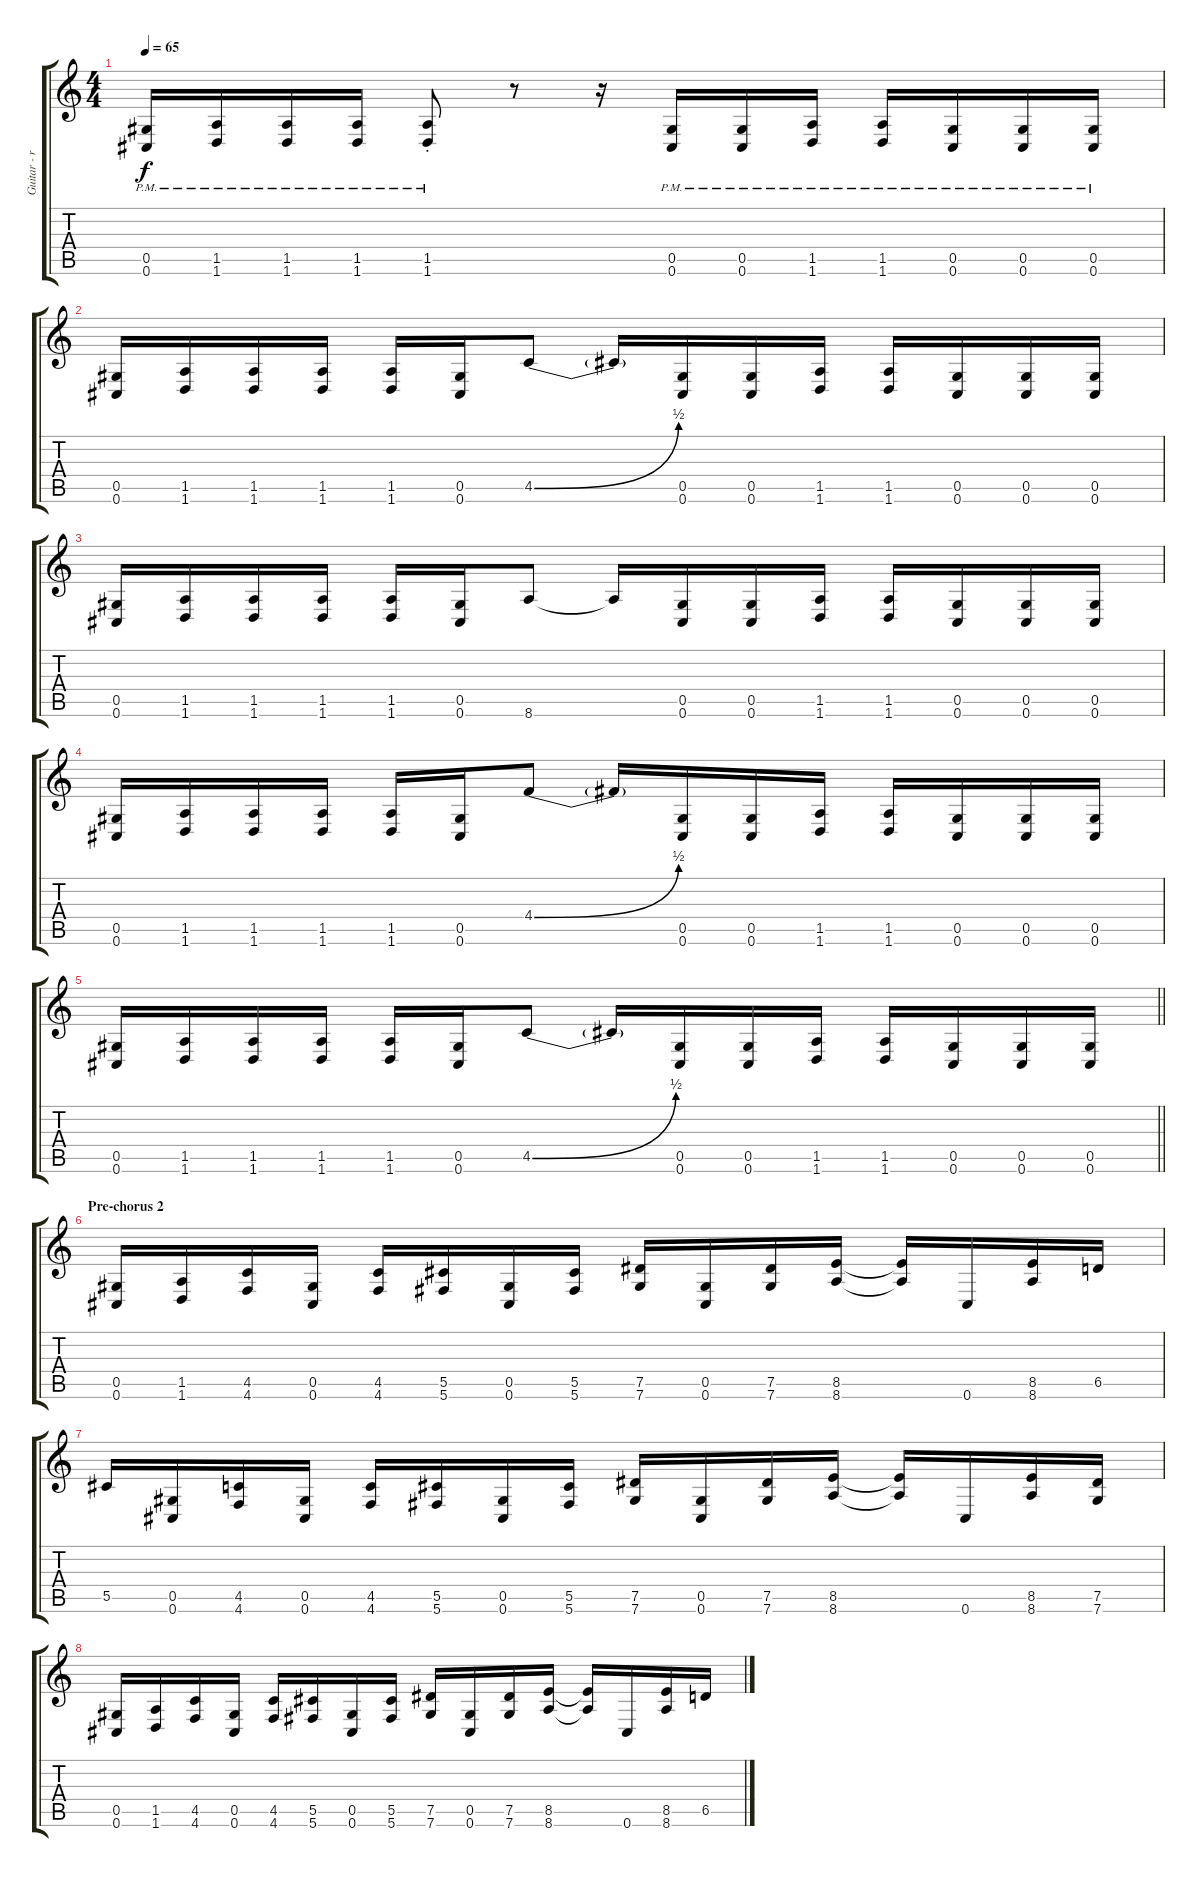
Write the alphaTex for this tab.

\track ("Guitar - right" "Guitar - r") {instrument distortionguitar}
\staff {score tabs}
\tuning (Eb4 Bb3 Gb3 Db3 Ab2 Db2) {hide}
\ts (4 4)
\tempo 65
\clef g2
\ks c
(0.5{pm} 0.6{pm}).16{dy f} (1.5{pm} 1.6{pm}).16 (1.5{pm} 1.6{pm}).16 (1.5{pm} 1.6{pm}).16 (1.5{pm st} 1.6{pm st}).8 r.8 r.16 (0.5{pm} 0.6{pm}).16 (0.5{pm} 0.6{pm}).16 (1.5{pm} 1.6{pm}).16 (1.5{pm} 1.6{pm}).16 (0.5{pm} 0.6{pm}).16 (0.5{pm} 0.6{pm}).16 (0.5{pm} 0.6{pm}).16 |
(0.5 0.6).16 (1.5 1.6).16 (1.5 1.6).16 (1.5 1.6).16 (1.5 1.6).16 (0.5 0.6).16 4.5{be (bend 0 0 60 2)}.8 4.5{t}.16 (0.5 0.6).16 (0.5 0.6).16 (1.5 1.6).16 (1.5 1.6).16 (0.5 0.6).16 (0.5 0.6).16 (0.5 0.6).16 |
(0.5 0.6).16 (1.5 1.6).16 (1.5 1.6).16 (1.5 1.6).16 (1.5 1.6).16 (0.5 0.6).16 8.6.8 8.6{t}.16 (0.5 0.6).16 (0.5 0.6).16 (1.5 1.6).16 (1.5 1.6).16 (0.5 0.6).16 (0.5 0.6).16 (0.5 0.6).16 |
(0.5 0.6).16 (1.5 1.6).16 (1.5 1.6).16 (1.5 1.6).16 (1.5 1.6).16 (0.5 0.6).16 4.4{be (bend 0 0 60 2)}.8 4.4{t}.16 (0.5 0.6).16 (0.5 0.6).16 (1.5 1.6).16 (1.5 1.6).16 (0.5 0.6).16 (0.5 0.6).16 (0.5 0.6).16 |
\barLineRight lightlight
(0.5 0.6).16 (1.5 1.6).16 (1.5 1.6).16 (1.5 1.6).16 (1.5 1.6).16 (0.5 0.6).16 4.5{be (bend 0 0 60 2)}.8 4.5{t}.16 (0.5 0.6).16 (0.5 0.6).16 (1.5 1.6).16 (1.5 1.6).16 (0.5 0.6).16 (0.5 0.6).16 (0.5 0.6).16 |
\section ("" "Pre-chorus 2")
(0.5 0.6).16 (1.5 1.6).16 (4.5 4.6).16 (0.5 0.6).16 (4.5 4.6).16 (5.5 5.6).16 (0.5 0.6).16 (5.5 5.6).16 (7.5 7.6).16 (0.5 0.6).16 (7.5 7.6).16 (8.5 8.6).16 (8.5{t} 8.6{t}).16 0.6.16 (8.5 8.6).16 6.5.16 |
5.5.16 (0.5 0.6).16 (4.5 4.6).16 (0.5 0.6).16 (4.5 4.6).16 (5.5 5.6).16 (0.5 0.6).16 (5.5 5.6).16 (7.5 7.6).16 (0.5 0.6).16 (7.5 7.6).16 (8.5 8.6).16 (8.5{t} 8.6{t}).16 0.6.16 (8.5 8.6).16 (7.5 7.6).16 |
(0.5 0.6).16 (1.5 1.6).16 (4.5 4.6).16 (0.5 0.6).16 (4.5 4.6).16 (5.5 5.6).16 (0.5 0.6).16 (5.5 5.6).16 (7.5 7.6).16 (0.5 0.6).16 (7.5 7.6).16 (8.5 8.6).16 (8.5{t} 8.6{t}).16 0.6.16 (8.5 8.6).16 6.5.16
